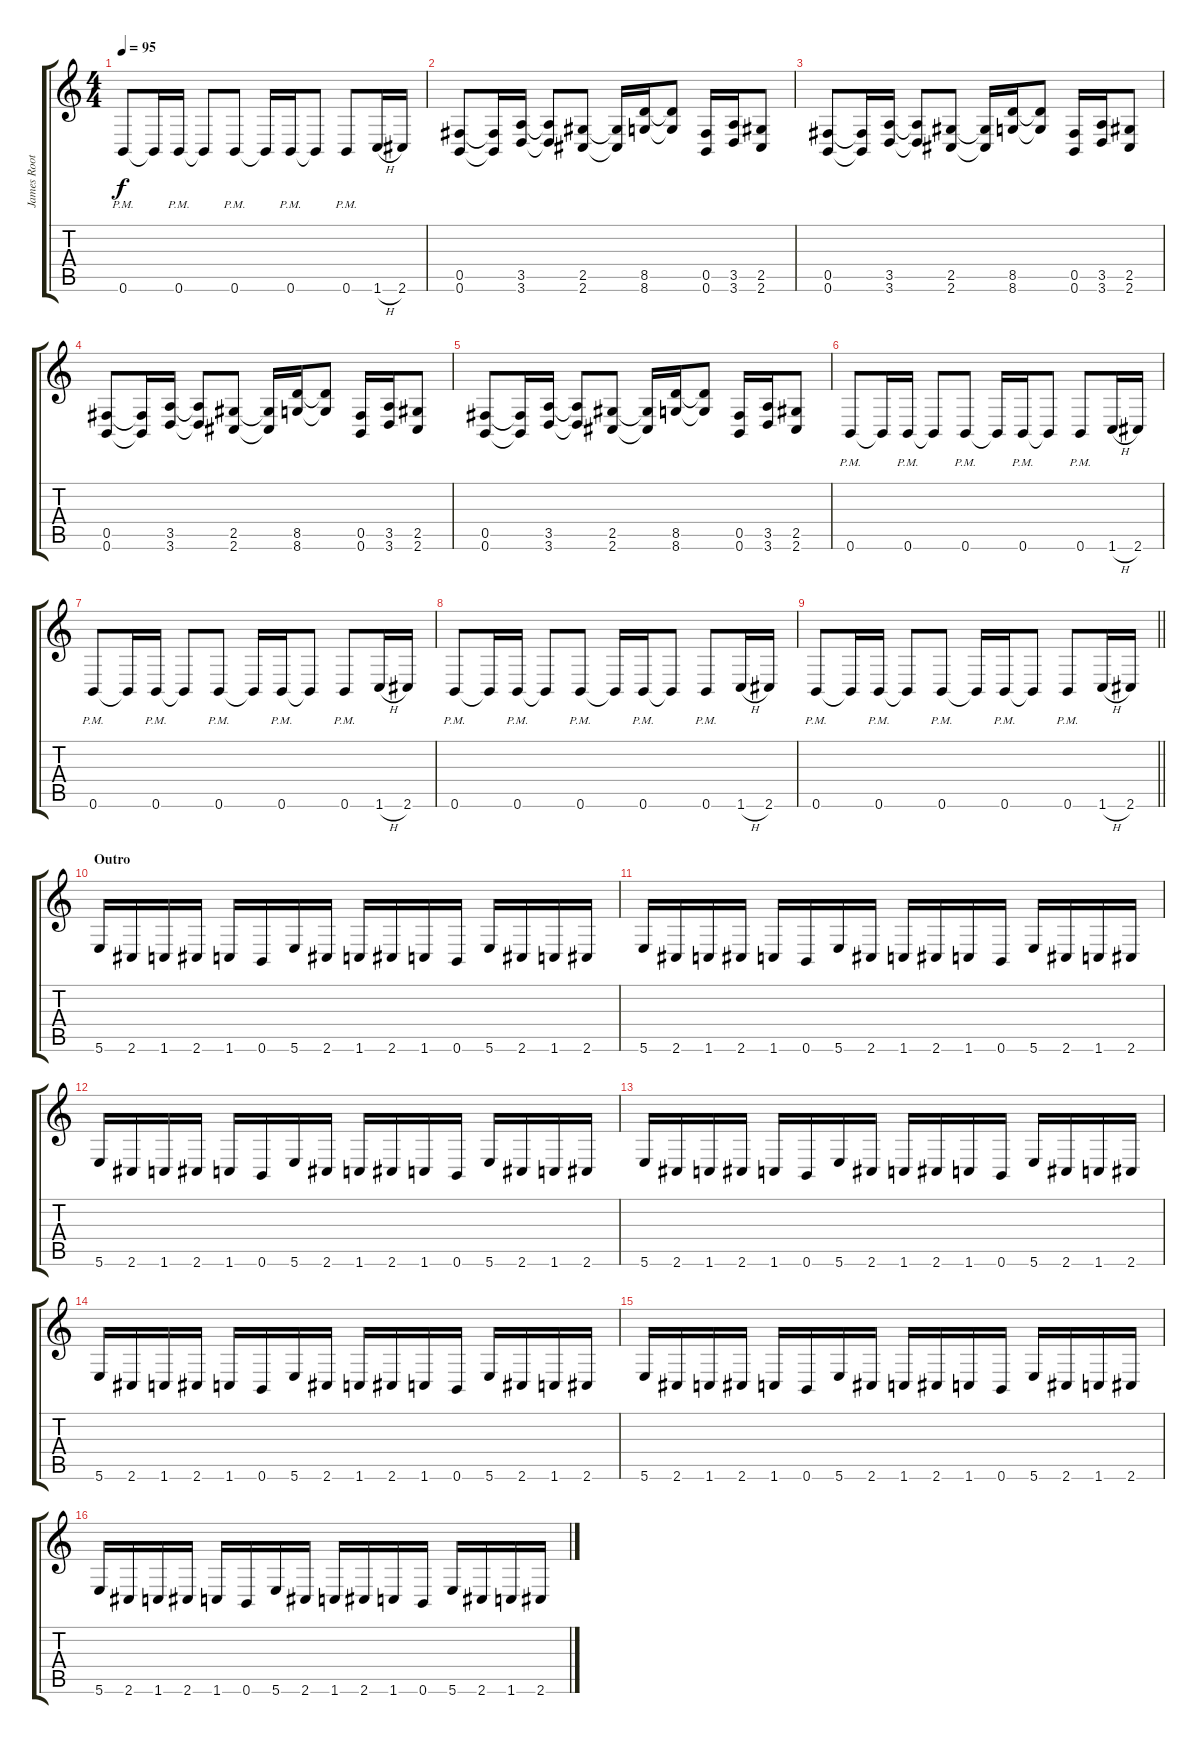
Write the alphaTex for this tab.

\track ("James Root" "James Root") {instrument distortionguitar}
\staff {score tabs}
\tuning (Db4 Ab3 E3 B2 Gb2 B1) {hide}
\ts (4 4)
\tempo 95
\clef g2
\ks c
0.6{pm}.8{dy f} 0.6{t}.16 0.6{pm}.16 0.6{t}.8 0.6{pm}.8 0.6{t}.16 0.6{pm}.16 0.6{t}.8 0.6{pm}.8 1.6{h}.16 2.6.16 |
(0.5 0.6).8 (0.5{t} 0.6{t}).16 (3.5 3.6).16 (3.5{t} 3.6{t}).8 (2.5 2.6).8 (2.5{t} 2.6{t}).16 (8.5 8.6).16 (8.5{t} 8.6{t}).8 (0.5 0.6).16 (3.5 3.6).16 (2.5 2.6).8 |
(0.5 0.6).8 (0.5{t} 0.6{t}).16 (3.5 3.6).16 (3.5{t} 3.6{t}).8 (2.5 2.6).8 (2.5{t} 2.6{t}).16 (8.5 8.6).16 (8.5{t} 8.6{t}).8 (0.5 0.6).16 (3.5 3.6).16 (2.5 2.6).8 |
(0.5 0.6).8 (0.5{t} 0.6{t}).16 (3.5 3.6).16 (3.5{t} 3.6{t}).8 (2.5 2.6).8 (2.5{t} 2.6{t}).16 (8.5 8.6).16 (8.5{t} 8.6{t}).8 (0.5 0.6).16 (3.5 3.6).16 (2.5 2.6).8 |
(0.5 0.6).8 (0.5{t} 0.6{t}).16 (3.5 3.6).16 (3.5{t} 3.6{t}).8 (2.5 2.6).8 (2.5{t} 2.6{t}).16 (8.5 8.6).16 (8.5{t} 8.6{t}).8 (0.5 0.6).16 (3.5 3.6).16 (2.5 2.6).8 |
0.6{pm}.8 0.6{t}.16 0.6{pm}.16 0.6{t}.8 0.6{pm}.8 0.6{t}.16 0.6{pm}.16 0.6{t}.8 0.6{pm}.8 1.6{h}.16 2.6.16 |
0.6{pm}.8 0.6{t}.16 0.6{pm}.16 0.6{t}.8 0.6{pm}.8 0.6{t}.16 0.6{pm}.16 0.6{t}.8 0.6{pm}.8 1.6{h}.16 2.6.16 |
0.6{pm}.8 0.6{t}.16 0.6{pm}.16 0.6{t}.8 0.6{pm}.8 0.6{t}.16 0.6{pm}.16 0.6{t}.8 0.6{pm}.8 1.6{h}.16 2.6.16 |
\barLineRight lightlight
0.6{pm}.8 0.6{t}.16 0.6{pm}.16 0.6{t}.8 0.6{pm}.8 0.6{t}.16 0.6{pm}.16 0.6{t}.8 0.6{pm}.8 1.6{h}.16 2.6.16 |
\section ("" "Outro")
5.6.16 2.6.16 1.6.16 2.6.16 1.6.16 0.6.16 5.6.16 2.6.16 1.6.16 2.6.16 1.6.16 0.6.16 5.6.16 2.6.16 1.6.16 2.6.16 |
5.6.16 2.6.16 1.6.16 2.6.16 1.6.16 0.6.16 5.6.16 2.6.16 1.6.16 2.6.16 1.6.16 0.6.16 5.6.16 2.6.16 1.6.16 2.6.16 |
5.6.16 2.6.16 1.6.16 2.6.16 1.6.16 0.6.16 5.6.16 2.6.16 1.6.16 2.6.16 1.6.16 0.6.16 5.6.16 2.6.16 1.6.16 2.6.16 |
5.6.16 2.6.16 1.6.16 2.6.16 1.6.16 0.6.16 5.6.16 2.6.16 1.6.16 2.6.16 1.6.16 0.6.16 5.6.16 2.6.16 1.6.16 2.6.16 |
5.6.16 2.6.16 1.6.16 2.6.16 1.6.16 0.6.16 5.6.16 2.6.16 1.6.16 2.6.16 1.6.16 0.6.16 5.6.16 2.6.16 1.6.16 2.6.16 |
5.6.16 2.6.16 1.6.16 2.6.16 1.6.16 0.6.16 5.6.16 2.6.16 1.6.16 2.6.16 1.6.16 0.6.16 5.6.16 2.6.16 1.6.16 2.6.16 |
5.6.16 2.6.16 1.6.16 2.6.16 1.6.16 0.6.16 5.6.16 2.6.16 1.6.16 2.6.16 1.6.16 0.6.16 5.6.16 2.6.16 1.6.16 2.6.16
